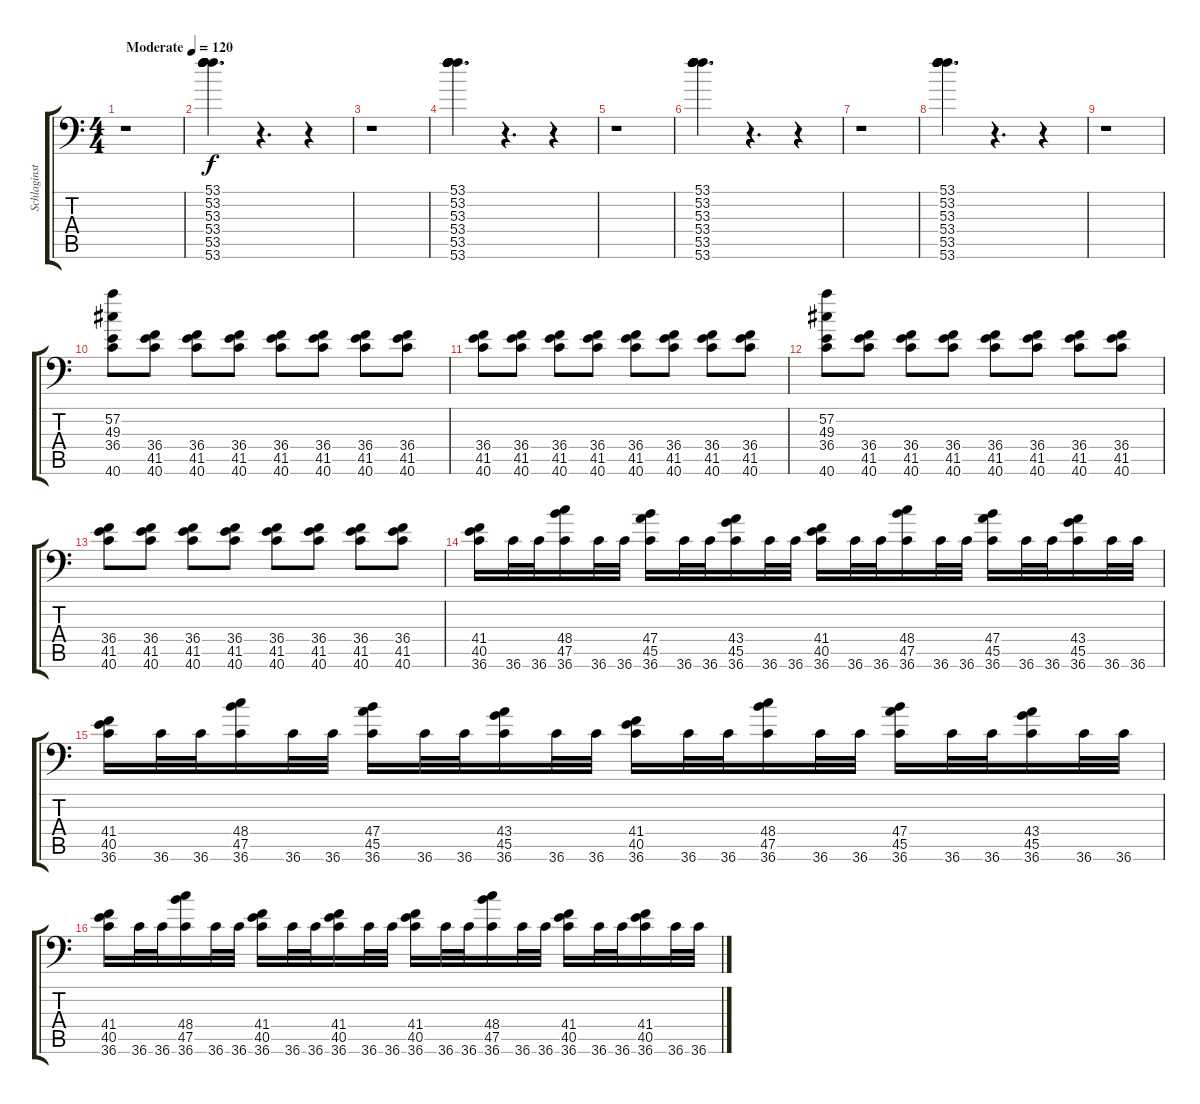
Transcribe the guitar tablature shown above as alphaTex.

\track ("Schlaginstrumente - Auswahl" "Schlaginst") {instrument acousticgrandpiano}
\staff {score tabs}
\tuning (C-1 C-1 C-1 C-1 C-1 C-1) {hide}
\ts (4 4)
\tempo (120 "Moderate")
\clef f4
\ks c
r.1{dy f instrument acousticgrandpiano} |
(53.1 53.2 53.3 53.4 53.5 53.6).4{d} r.4{d} r.4 |
r.1 |
(53.1 53.2 53.3 53.4 53.5 53.6).4{d} r.4{d} r.4 |
r.1 |
(53.1 53.2 53.3 53.4 53.5 53.6).4{d} r.4{d} r.4 |
r.1 |
(53.1 53.2 53.3 53.4 53.5 53.6).4{d} r.4{d} r.4 |
r.1 |
(57.2 49.3 36.4 40.6).8 (36.4 41.5 40.6).8 (36.4 41.5 40.6).8 (36.4 41.5 40.6).8 (36.4 41.5 40.6).8 (36.4 41.5 40.6).8 (36.4 41.5 40.6).8 (36.4 41.5 40.6).8 |
(36.4 41.5 40.6).8 (36.4 41.5 40.6).8 (36.4 41.5 40.6).8 (36.4 41.5 40.6).8 (36.4 41.5 40.6).8 (36.4 41.5 40.6).8 (36.4 41.5 40.6).8 (36.4 41.5 40.6).8 |
(57.2 49.3 36.4 40.6).8 (36.4 41.5 40.6).8 (36.4 41.5 40.6).8 (36.4 41.5 40.6).8 (36.4 41.5 40.6).8 (36.4 41.5 40.6).8 (36.4 41.5 40.6).8 (36.4 41.5 40.6).8 |
(36.4 41.5 40.6).8 (36.4 41.5 40.6).8 (36.4 41.5 40.6).8 (36.4 41.5 40.6).8 (36.4 41.5 40.6).8 (36.4 41.5 40.6).8 (36.4 41.5 40.6).8 (36.4 41.5 40.6).8 |
(41.4 40.5 36.6).16 36.6.32 36.6.32 (48.4 47.5 36.6).16 36.6.32 36.6.32 (47.4 45.5 36.6).16 36.6.32 36.6.32 (43.4 45.5 36.6).16 36.6.32 36.6.32 (41.4 40.5 36.6).16 36.6.32 36.6.32 (48.4 47.5 36.6).16 36.6.32 36.6.32 (47.4 45.5 36.6).16 36.6.32 36.6.32 (43.4 45.5 36.6).16 36.6.32 36.6.32 |
(41.4 40.5 36.6).16 36.6.32 36.6.32 (48.4 47.5 36.6).16 36.6.32 36.6.32 (47.4 45.5 36.6).16 36.6.32 36.6.32 (43.4 45.5 36.6).16 36.6.32 36.6.32 (41.4 40.5 36.6).16 36.6.32 36.6.32 (48.4 47.5 36.6).16 36.6.32 36.6.32 (47.4 45.5 36.6).16 36.6.32 36.6.32 (43.4 45.5 36.6).16 36.6.32 36.6.32 |
(41.4 40.5 36.6).16 36.6.32 36.6.32 (48.4 47.5 36.6).16 36.6.32 36.6.32 (41.4 40.5 36.6).16 36.6.32 36.6.32 (41.4 40.5 36.6).16 36.6.32 36.6.32 (41.4 40.5 36.6).16 36.6.32 36.6.32 (48.4 47.5 36.6).16 36.6.32 36.6.32 (41.4 40.5 36.6).16 36.6.32 36.6.32 (41.4 40.5 36.6).16 36.6.32 36.6.32
